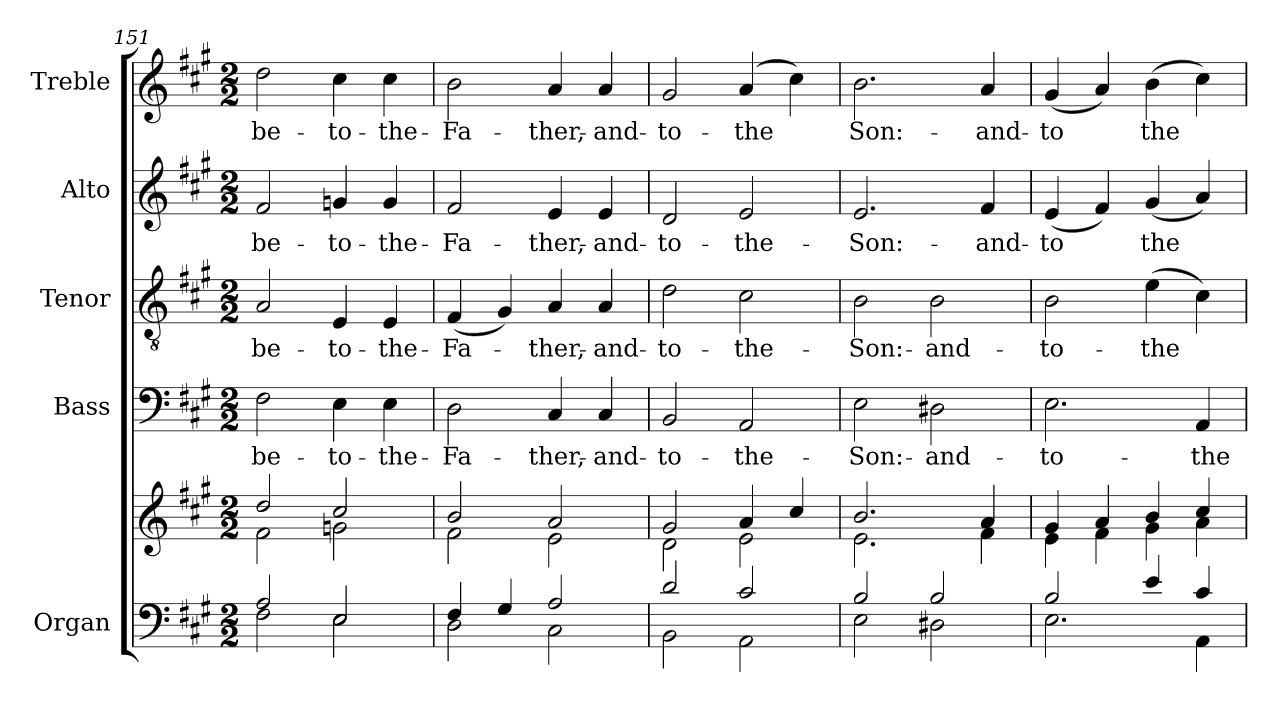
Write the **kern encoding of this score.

**kern	**kern	**kern	**text	**kern	**text	**kern	**text	**kern	**text
*part5	*part5	*part4	*part4	*part3	*part3	*part2	*part2	*part1	*part1
*staff6	*staff5	*staff4	*staff4	*staff3	*staff3	*staff2	*staff2	*staff1	*staff1
*I"Organ	*	*I"Bass	*	*I"Tenor	*	*I"Alto	*	*I"Treble	*
*I'Org.	*	*I'B.	*	*I'T.	*	*I'A.	*	*I'Tr.	*
*clefF4	*clefG2	*clefF4	*	*clefGv2	*	*clefG2	*	*clefG2	*
*	*	*	*	*ITrd7c12	*	*	*	*	*
*k[f#c#g#]	*k[f#c#g#]	*k[f#c#g#]	*	*k[f#c#g#]	*	*k[f#c#g#]	*	*k[f#c#g#]	*
*A:	*A:	*A:	*	*A:	*	*A:	*	*A:	*
*M2/2	*M2/2	*M2/2	*	*M2/2	*	*M2/2	*	*M2/2	*
=151	=151	=151	=151	=151	=151	=151	=151	=151	=151
*^	*^	*	*	*	*	*	*	*	*
!	!	!	!	!	!LO:LY:b:color=#000000	!	!	!	!	!	!
!	!	!	!	!	!	!	!LO:LY:b:color=#000000	!	!	!	!
!	!	!	!	!	!	!	!	!	!LO:LY:b:color=#000000	!	!
!	!	!	!	!	!	!	!	!	!	!	!LO:LY:b:color=#000000
2Ai/	2F#i\	2ddi/	2f#i\	2F#i\	-be-	2AAi/	-be-	2f#i/	-be-	2ddi\	-be-
!	!	!	!	!	!LO:LY:b:color=#000000	!	!	!	!	!	!
!	!	!	!	!	!	!	!LO:LY:b:color=#000000	!	!	!	!
!	!	!	!	!	!	!	!	!	!LO:LY:b:color=#000000	!	!
!	!	!	!	!	!	!	!	!	!	!	!LO:LY:b:color=#000000
2Ei/	2Ei\	2cc#i/	2gni\	4Ei\	-to-	4EEi/	-to-	4gni/	-to-	4cc#i\	-to-
!	!	!	!	!	!LO:LY:b:color=#000000	!	!	!	!	!	!
!	!	!	!	!	!	!	!LO:LY:b:color=#000000	!	!	!	!
!	!	!	!	!	!	!	!	!	!LO:LY:b:color=#000000	!	!
!	!	!	!	!	!	!	!	!	!	!	!LO:LY:b:color=#000000
.	.	.	.	4Ei\	-the-	4EEi/	-the-	4gi/	-the-	4cc#i\	-the-
=152	=152	=152	=152	=152	=152	=152	=152	=152	=152	=152	=152
!	!	!	!	!	!LO:LY:b:color=#000000	!	!	!	!	!	!
!	!	!	!	!	!	!	!LO:LY:b:color=#000000	!	!	!	!
!	!	!	!	!	!	!	!	!	!LO:LY:b:color=#000000	!	!
!	!	!	!	!	!	!	!	!	!	!	!LO:LY:b:color=#000000
4F#i/	2Di\	2bi/	2f#i\	2Di\	-Fa-	(4FF#i/	-Fa-	2f#i/	-Fa-	2bi\	-Fa-
4G#i/	.	.	.	.	.	4GG#i/)	.	.	.	.	.
!	!	!	!	!	!LO:LY:b:color=#000000	!	!	!	!	!	!
!	!	!	!	!	!	!	!LO:LY:b:color=#000000	!	!	!	!
!	!	!	!	!	!	!	!	!	!LO:LY:b:color=#000000	!	!
!	!	!	!	!	!	!	!	!	!	!	!LO:LY:b:color=#000000
2Ai/	2C#i\	2ai/	2ei\	4C#i/	-ther,-	4AAi/	-ther,-	4ei/	-ther,-	4ai/	-ther,-
!	!	!	!	!	!LO:LY:b:color=#000000	!	!	!	!	!	!
!	!	!	!	!	!	!	!LO:LY:b:color=#000000	!	!	!	!
!	!	!	!	!	!	!	!	!	!LO:LY:b:color=#000000	!	!
!	!	!	!	!	!	!	!	!	!	!	!LO:LY:b:color=#000000
.	.	.	.	4C#i/	-and-	4AAi/	-and-	4ei/	-and-	4ai/	-and-
!!LO:PB:g=z
=153	=153	=153	=153	=153	=153	=153	=153	=153	=153	=153	=153
!	!	!	!	!	!LO:LY:b:color=#000000	!	!	!	!	!	!
!	!	!	!	!	!	!	!LO:LY:b:color=#000000	!	!	!	!
!	!	!	!	!	!	!	!	!	!LO:LY:b:color=#000000	!	!
!	!	!	!	!	!	!	!	!	!	!	!LO:LY:b:color=#000000
2di/	2BBi\	2g#i/	2di\	2BBi/	-to-	2Di\	-to-	2di/	-to-	2g#i/	-to-
!	!	!	!	!	!LO:LY:b:color=#000000	!	!	!	!	!	!
!	!	!	!	!	!	!	!LO:LY:b:color=#000000	!	!	!	!
!	!	!	!	!	!	!	!	!	!LO:LY:b:color=#000000	!	!
!	!	!	!	!	!	!	!	!	!	!	!LO:LY:b:color=#000000
2c#i/	2AAi\	4ai/	2ei\	2AAi/	-the-	2C#i\	-the-	2ei/	-the-	(4ai/	-the
.	.	4cc#i/	.	.	.	.	.	.	.	4cc#i\)	.
=154	=154	=154	=154	=154	=154	=154	=154	=154	=154	=154	=154
!	!	!	!	!	!LO:LY:b:color=#000000	!	!	!	!	!	!
!	!	!	!	!	!	!	!LO:LY:b:color=#000000	!	!	!	!
!	!	!	!	!	!	!	!	!	!LO:LY:b:color=#000000	!	!
!	!	!	!	!	!	!	!	!	!	!	!LO:LY:b:color=#000000
2Bi/	2Ei\	2.bi/	2.ei\	2Ei\	-Son:-	2BBi\	-Son:-	2.ei/	-Son:-	2.bi\	Son:-
!	!	!	!	!	!LO:LY:b:color=#000000	!	!	!	!	!	!
!	!	!	!	!	!	!	!LO:LY:b:color=#000000	!	!	!	!
2Bi/	2D#Xi\	.	.	2D#Xi\	-and-	2BBi\	-and-	.	.	.	.
!	!	!	!	!	!	!	!	!	!LO:LY:b:color=#000000	!	!
!	!	!	!	!	!	!	!	!	!	!	!LO:LY:b:color=#000000
.	.	4ai/	4f#i\	.	.	.	.	4f#i/	-and-	4ai/	-and-
=155	=155	=155	=155	=155	=155	=155	=155	=155	=155	=155	=155
!	!	!	!	!	!LO:LY:b:color=#000000	!	!	!	!	!	!
!	!	!	!	!	!	!	!LO:LY:b:color=#000000	!	!	!	!
!	!	!	!	!	!	!	!	!	!LO:LY:b:color=#000000	!	!
!	!	!	!	!	!	!	!	!	!	!	!LO:LY:b:color=#000000
2Bi/	2.Ei\	4g#i/	4ei\	2.Ei\	-to-	2BBi\	-to-	(4ei/	-to	(4g#i/	-to
.	.	4ai/	4f#i\	.	.	.	.	4f#i/)	.	4ai/)	.
!	!	!	!	!	!	!	!LO:LY:b:color=#000000	!	!	!	!
!	!	!	!	!	!	!	!	!	!LO:LY:b:color=#000000	!	!
!	!	!	!	!	!	!	!	!	!	!	!LO:LY:b:color=#000000
4ei/	.	4bi/	4g#i\	.	.	(4Ei\	-the	(4g#i/	the	(4bi\	the
!	!	!	!	!	!LO:LY:b:color=#000000	!	!	!	!	!	!
4c#i/	4AAi\	4cc#i/	4ai\	4AAi/	-the-	4C#i\)	.	4ai/)	.	4cc#i\)	.
*v	*v	*	*	*	*	*	*	*	*	*	*
*	*v	*v	*	*	*	*	*	*	*	*
=	=	=	=	=	=	=	=	=	=
*-	*-	*-	*-	*-	*-	*-	*-	*-	*-
